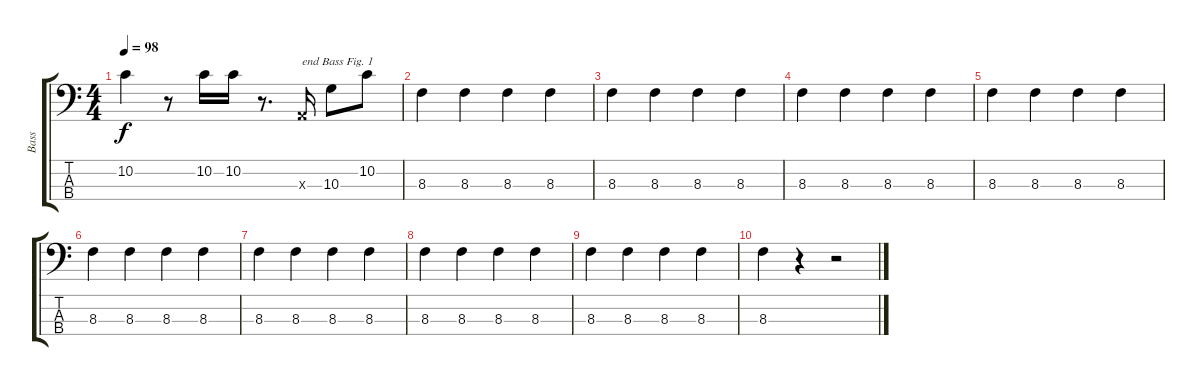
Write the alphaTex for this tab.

\track ("Bass" "Bass") {instrument electricbassfinger}
\staff {score tabs}
\tuning (G2 D2 A1 E1) {hide}
\ts (4 4)
\tempo 98
\clef f4
\ks c
10.2.4{dy f} r.8 10.2.16 10.2.16 r.8{d} 0.3{x}.16{txt "end Bass Fig. 1"} 10.3.8 10.2.8 |
8.3.4 8.3.4 8.3.4 8.3.4 |
8.3.4 8.3.4 8.3.4 8.3.4 |
8.3.4 8.3.4 8.3.4 8.3.4 |
8.3.4 8.3.4 8.3.4 8.3.4 |
8.3.4 8.3.4 8.3.4 8.3.4 |
8.3.4 8.3.4 8.3.4 8.3.4 |
8.3.4 8.3.4 8.3.4 8.3.4 |
8.3.4 8.3.4 8.3.4 8.3.4 |
8.3.4 r.4 r.2
